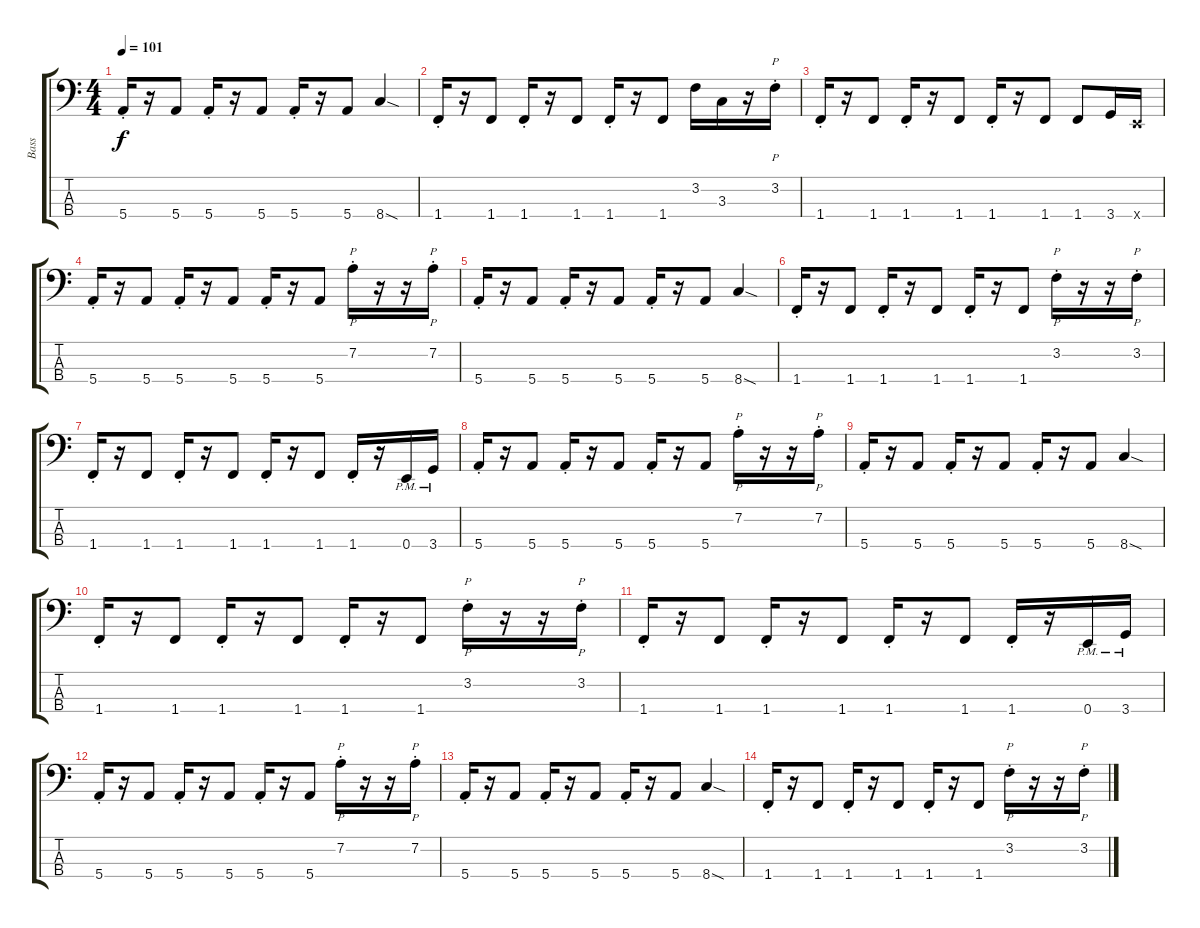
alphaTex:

\track ("Bass" "Bass") {instrument electricbassfinger}
\staff {score tabs}
\tuning (G2 D2 A1 E1) {hide}
\ts (4 4)
\tempo 101
\clef f4
\ks c
5.4{st}.16{dy f} r.16 5.4.8 5.4{st}.16 r.16 5.4.8 5.4{st}.16 r.16 5.4.8 8.4{sod}.4 |
1.4{st}.16 r.16 1.4.8 1.4{st}.16 r.16 1.4.8 1.4{st}.16 r.16 1.4.8 3.2.16 3.3.16 r.16 3.2{st}.16{p} |
1.4{st}.16 r.16 1.4.8 1.4{st}.16 r.16 1.4.8 1.4{st}.16 r.16 1.4.8 1.4.8 3.4.16 0.4{x}.16 |
5.4{st}.16 r.16 5.4.8 5.4{st}.16 r.16 5.4.8 5.4{st}.16 r.16 5.4.8 7.2{st}.16{p} r.16 r.16 7.2{st}.16{p} |
5.4{st}.16 r.16 5.4.8 5.4{st}.16 r.16 5.4.8 5.4{st}.16 r.16 5.4.8 8.4{sod}.4 |
1.4{st}.16 r.16 1.4.8 1.4{st}.16 r.16 1.4.8 1.4{st}.16 r.16 1.4.8 3.2{st}.16{p} r.16 r.16 3.2{st}.16{p} |
1.4{st}.16 r.16 1.4.8 1.4{st}.16 r.16 1.4.8 1.4{st}.16 r.16 1.4.8 1.4{st}.16 r.16 0.4{pm}.16 3.4{pm}.16 |
5.4{st}.16 r.16 5.4.8 5.4{st}.16 r.16 5.4.8 5.4{st}.16 r.16 5.4.8 7.2{st}.16{p} r.16 r.16 7.2{st}.16{p} |
5.4{st}.16 r.16 5.4.8 5.4{st}.16 r.16 5.4.8 5.4{st}.16 r.16 5.4.8 8.4{sod}.4 |
1.4{st}.16 r.16 1.4.8 1.4{st}.16 r.16 1.4.8 1.4{st}.16 r.16 1.4.8 3.2{st}.16{p} r.16 r.16 3.2{st}.16{p} |
1.4{st}.16 r.16 1.4.8 1.4{st}.16 r.16 1.4.8 1.4{st}.16 r.16 1.4.8 1.4{st}.16 r.16 0.4{pm}.16 3.4{pm}.16 |
5.4{st}.16 r.16 5.4.8 5.4{st}.16 r.16 5.4.8 5.4{st}.16 r.16 5.4.8 7.2{st}.16{p} r.16 r.16 7.2{st}.16{p} |
5.4{st}.16 r.16 5.4.8 5.4{st}.16 r.16 5.4.8 5.4{st}.16 r.16 5.4.8 8.4{sod}.4 |
1.4{st}.16 r.16 1.4.8 1.4{st}.16 r.16 1.4.8 1.4{st}.16 r.16 1.4.8 3.2{st}.16{p} r.16 r.16 3.2{st}.16{p}
